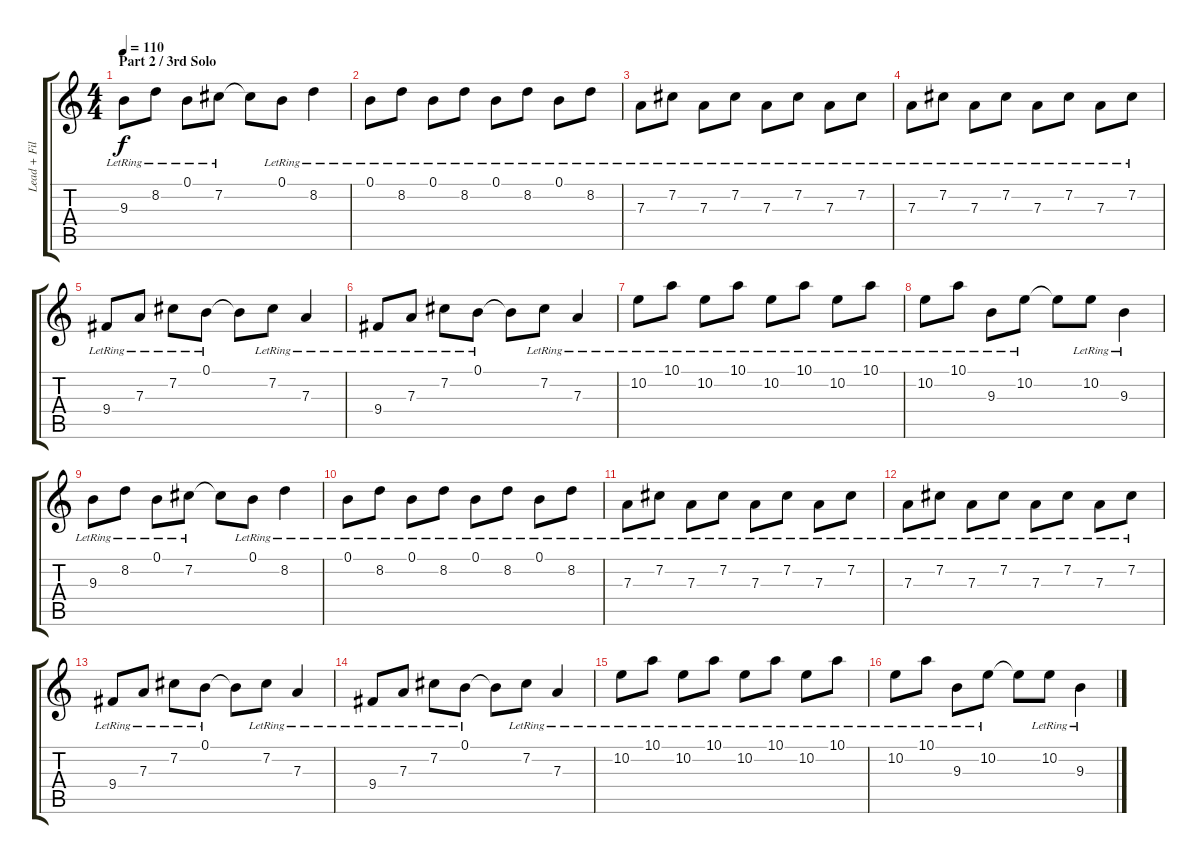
\track ("Lead + Fills" "Lead + Fil") {instrument distortionguitar}
\staff {score tabs}
\tuning (B3 Gb3 D3 A2 E2 B1) {hide}
\ts (4 4)
\section ("" "Part 2 / 3rd Solo")
\tempo 110
\clef g2
\ks c
9.3{lr}.8{dy f} 8.2{lr}.8 0.1{lr}.8 7.2{lr}.8 7.2{t}.8 0.1{lr}.8 8.2{lr}.4 |
0.1{lr}.8 8.2{lr}.8 0.1{lr}.8 8.2{lr}.8 0.1{lr}.8 8.2{lr}.8 0.1{lr}.8 8.2{lr}.8 |
7.3{lr}.8 7.2{lr}.8 7.3{lr}.8 7.2{lr}.8 7.3{lr}.8 7.2{lr}.8 7.3{lr}.8 7.2{lr}.8 |
7.3{lr}.8 7.2{lr}.8 7.3{lr}.8 7.2{lr}.8 7.3{lr}.8 7.2{lr}.8 7.3{lr}.8 7.2{lr}.8 |
9.4{lr}.8 7.3{lr}.8 7.2{lr}.8 0.1{lr}.8 0.1{t}.8 7.2{lr}.8 7.3{lr}.4 |
9.4{lr}.8 7.3{lr}.8 7.2{lr}.8 0.1{lr}.8 0.1{t}.8 7.2{lr}.8 7.3{lr}.4 |
10.2{lr}.8 10.1{lr}.8 10.2{lr}.8 10.1{lr}.8 10.2{lr}.8 10.1{lr}.8 10.2{lr}.8 10.1{lr}.8 |
10.2{lr}.8 10.1{lr}.8 9.3{lr}.8 10.2{lr}.8 10.2{t}.8 10.2{lr}.8 9.3{lr}.4 |
9.3{lr}.8 8.2{lr}.8 0.1{lr}.8 7.2{lr}.8 7.2{t}.8 0.1{lr}.8 8.2{lr}.4 |
0.1{lr}.8 8.2{lr}.8 0.1{lr}.8 8.2{lr}.8 0.1{lr}.8 8.2{lr}.8 0.1{lr}.8 8.2{lr}.8 |
7.3{lr}.8 7.2{lr}.8 7.3{lr}.8 7.2{lr}.8 7.3{lr}.8 7.2{lr}.8 7.3{lr}.8 7.2{lr}.8 |
7.3{lr}.8 7.2{lr}.8 7.3{lr}.8 7.2{lr}.8 7.3{lr}.8 7.2{lr}.8 7.3{lr}.8 7.2{lr}.8 |
9.4{lr}.8 7.3{lr}.8 7.2{lr}.8 0.1{lr}.8 0.1{t}.8 7.2{lr}.8 7.3{lr}.4 |
9.4{lr}.8 7.3{lr}.8 7.2{lr}.8 0.1{lr}.8 0.1{t}.8 7.2{lr}.8 7.3{lr}.4 |
10.2{lr}.8 10.1{lr}.8 10.2{lr}.8 10.1{lr}.8 10.2{lr}.8 10.1{lr}.8 10.2{lr}.8 10.1{lr}.8 |
10.2{lr}.8 10.1{lr}.8 9.3{lr}.8 10.2{lr}.8 10.2{t}.8 10.2{lr}.8 9.3{lr}.4
